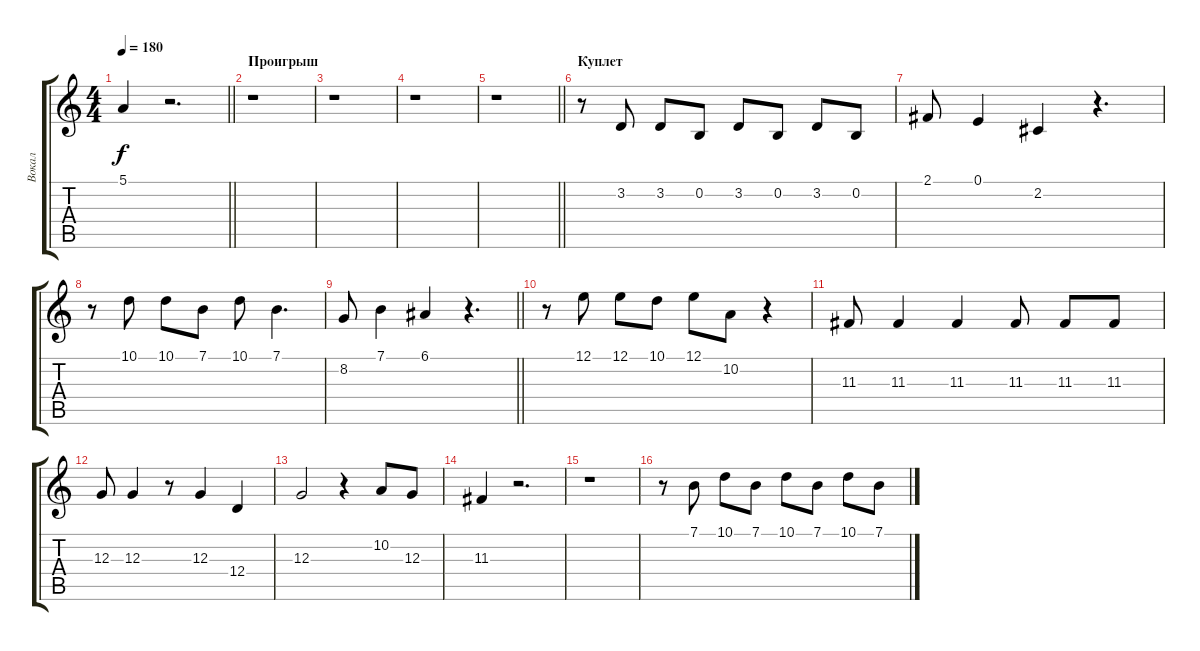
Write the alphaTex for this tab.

\track ("Вокал" "Вокал") {instrument flute}
\staff {score tabs}
\tuning (E4 B3 G3 D3 A2 E2) {hide}
\ts (4 4)
\tempo 180
\clef g2
\barLineRight lightlight
\ks c
5.1{t}.4{dy f} r.2{d} |
\section ("" "Проигрыш")
r.1 |
r.1 |
r.1 |
\barLineRight lightlight
r.1 |
\section ("" "Куплет")
r.8 3.2.8 3.2.8 0.2.8 3.2.8 0.2.8 3.2.8 0.2.8 |
2.1.8 0.1.4 2.2.4 r.4{d} |
r.8 10.1.8 10.1.8 7.1.8 10.1.8 7.1.4{d} |
\barLineRight lightlight
8.2.8 7.1.4 6.1.4 r.4{d} |
r.8 12.1.8 12.1.8 10.1.8 12.1.8 10.2.8 r.4 |
11.3.8 11.3.4 11.3.4 11.3.8 11.3.8 11.3.8 |
12.3.8 12.3.4 r.8 12.3.4 12.4.4 |
12.3.2 r.4 10.2.8 12.3.8 |
11.3.4 r.2{d} |
r.1 |
r.8 7.1.8 10.1.8 7.1.8 10.1.8 7.1.8 10.1.8 7.1.8
